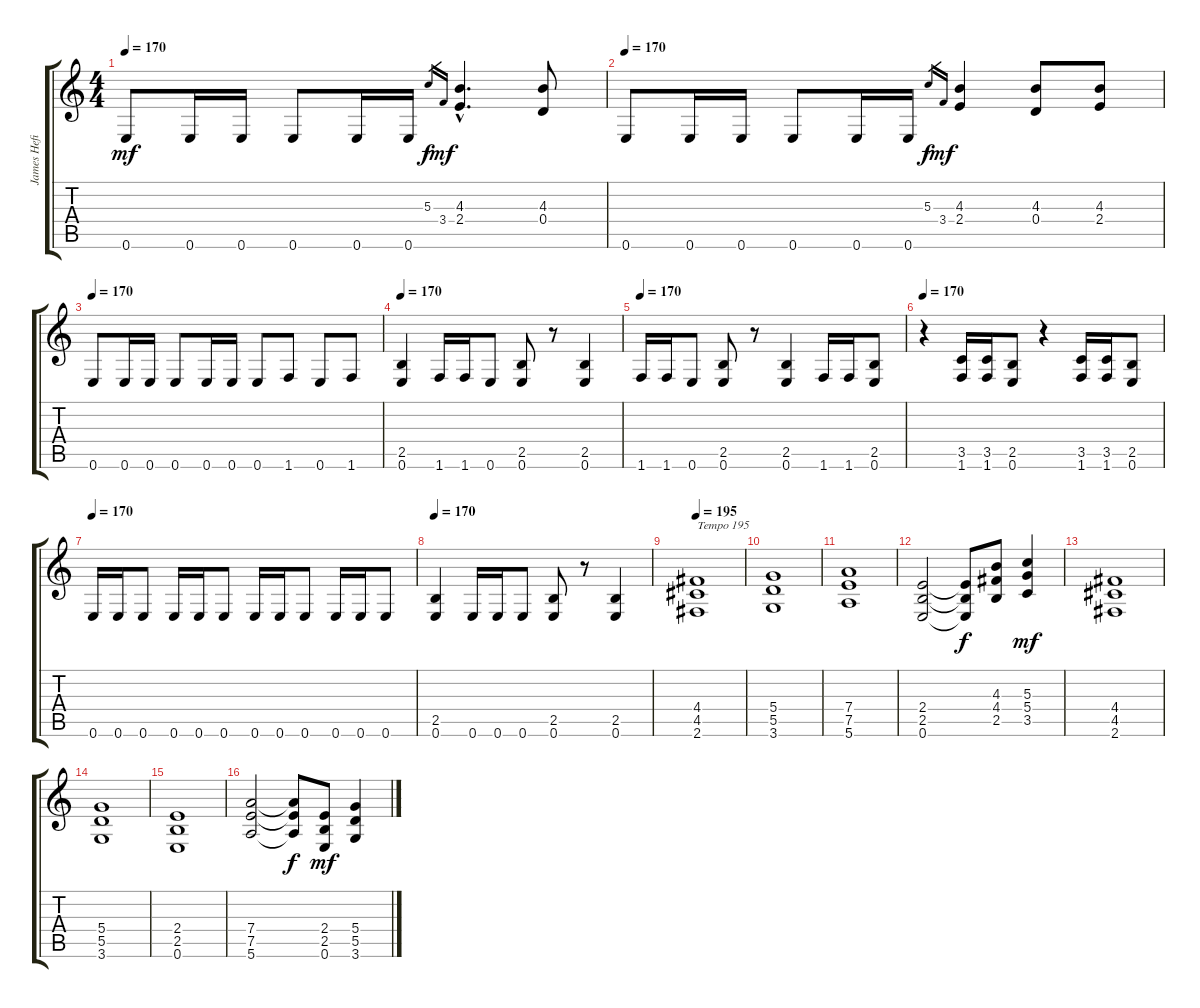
\track ("James Hefield" "James Hefi") {instrument distortionguitar}
\staff {score tabs}
\tuning (E4 B3 G3 D3 A2 E2) {hide}
\ts (4 4)
\tempo 170
\clef g2
\ks c
0.6.8{dy mf} 0.6.16 0.6.16 0.6.8 0.6.16 0.6.16 5.3.16{gr dy f} 3.4.16{gr dy mf} (4.3{hac} 2.4{hac}).4{d} (4.3 0.4).8 |
\tempo 170
0.6.8 0.6.16 0.6.16 0.6.8 0.6.16 0.6.16 5.3.16{gr dy f} 3.4.16{gr dy mf} (4.3 2.4).4 (4.3 0.4).8 (4.3 2.4).8 |
\tempo 170
0.6.8 0.6.16 0.6.16 0.6.8 0.6.16 0.6.16 0.6.8 1.6.8 0.6.8 1.6.8 |
\tempo 170
(2.5 0.6).4 1.6.16 1.6.16 0.6.8 (2.5 0.6).8 r.8 (2.5 0.6).4 |
\tempo 170
1.6.16 1.6.16 0.6.8 (2.5 0.6).8 r.8 (2.5 0.6).4 1.6.16 1.6.16 (2.5 0.6).8 |
\tempo 170
r.4 (3.5 1.6).16 (3.5 1.6).16 (2.5 0.6).8 r.4 (3.5 1.6).16 (3.5 1.6).16 (2.5 0.6).8 |
\tempo 170
0.6.16 0.6.16 0.6.8 0.6.16 0.6.16 0.6.8 0.6.16 0.6.16 0.6.8 0.6.16 0.6.16 0.6.8 |
\tempo 170
(2.5 0.6).4 0.6.16 0.6.16 0.6.8 (2.5 0.6).8 r.8 (2.5 0.6).4 |
\tempo 195
(4.4 4.5 2.6).1{txt "Tempo 195"} |
(5.4 5.5 3.6).1 |
(7.4 7.5 5.6).1 |
(2.4 2.5 0.6).2 (2.4{t} 2.5{t} 0.6{t}).8{dy f} (4.3 4.4 2.5).8 (5.3 5.4 3.5).4{dy mf} |
(4.4 4.5 2.6).1 |
(5.4 5.5 3.6).1 |
(2.4 2.5 0.6).1 |
(7.4 7.5 5.6).2 (7.4{t} 7.5{t} 5.6{t}).8{dy f} (2.4 2.5 0.6).8{dy mf} (5.4 5.5 3.6).4
